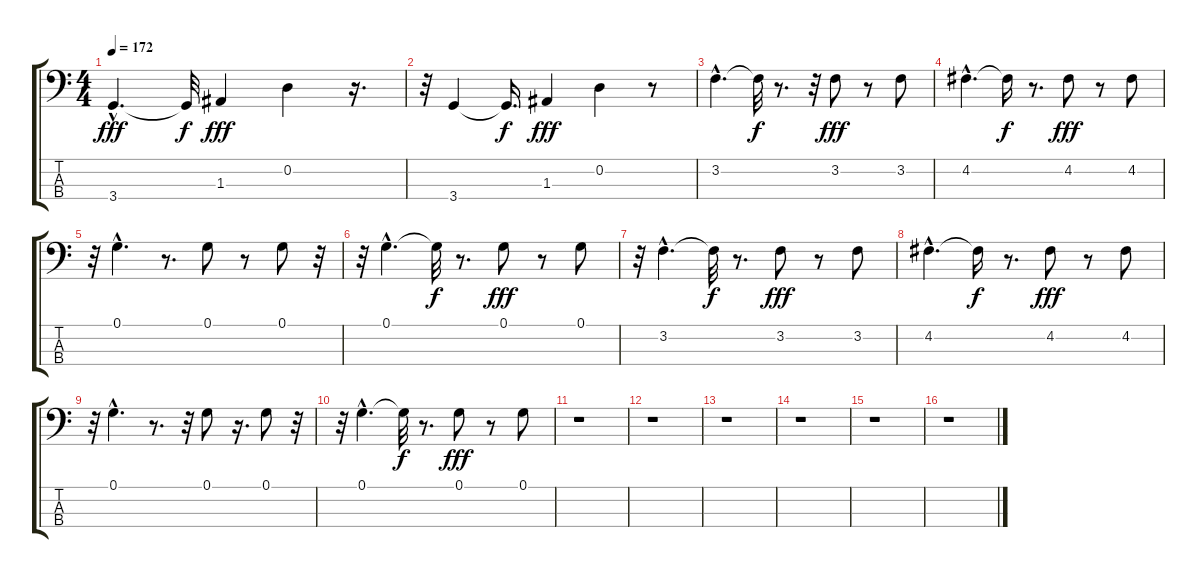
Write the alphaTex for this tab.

\track "" {instrument acousticbass}
\staff {score tabs}
\tuning (G2 D2 A1 E1) {hide}
\ts (4 4)
\tempo 172
\clef f4
\ks c
3.4{hac}.4{d dy fff} 3.4{t}.32{dy f} 1.3.4{dy fff} 0.2.4 r.16{d} |
r.32 3.4.4 3.4{t}.16{d dy f} 1.3.4{dy fff} 0.2.4 r.8 |
3.2{hac}.4{d} 3.2{t}.32{dy f} r.8{d} r.32 3.2.8{dy fff} r.8 3.2.8 |
4.2{hac}.4{d} 4.2{t}.16{dy f} r.8{d} 4.2.8{dy fff} r.8 4.2.8 |
r.32 0.1{hac}.4{d} r.8{d} 0.1.8 r.8 0.1.8 r.32 |
r.32 0.1{hac}.4{d} 0.1{t}.32{dy f} r.8{d} 0.1.8{dy fff} r.8 0.1.8 |
r.32 3.2{hac}.4{d} 3.2{t}.32{dy f} r.8{d} 3.2.8{dy fff} r.8 3.2.8 |
4.2{hac}.4{d} 4.2{t}.16{dy f} r.8{d} 4.2.8{dy fff} r.8 4.2.8 |
r.32 0.1{hac}.4{d} r.8{d} r.32 0.1.8 r.16{d} 0.1.8 r.32 |
r.32 0.1{hac}.4{d} 0.1{t}.32{dy f} r.8{d} 0.1.8{dy fff} r.8 0.1.8 |
r.1 |
r.1 |
r.1 |
r.1 |
r.1 |
r.1
